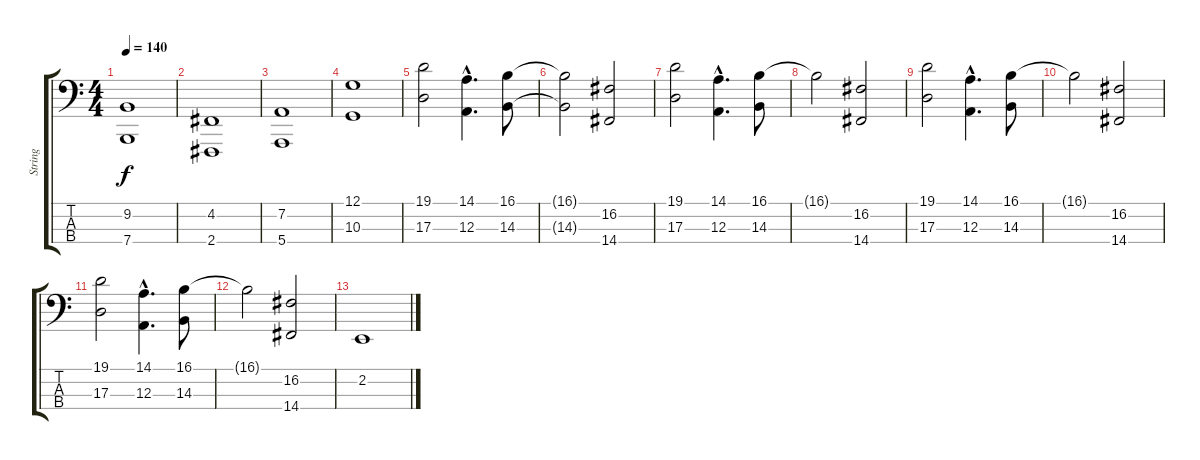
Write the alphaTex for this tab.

\track ("String" "String") {instrument stringensemble2}
\staff {score tabs}
\tuning (G2 D2 A1 E1) {hide}
\ts (4 4)
\tempo 140
\clef f4
\ks c
(9.2 7.4).1{dy f} |
(4.2 2.4).1 |
(7.2 5.4).1 |
(12.1 10.3).1 |
(19.1 17.3).2 (14.1{hac} 12.3{hac}).4{d} (16.1 14.3).8 |
(16.1{t} 14.3{t}).2 (16.2 14.4).2 |
(19.1 17.3).2 (14.1{hac} 12.3{hac}).4{d} (16.1 14.3).8 |
16.1{t}.2 (16.2 14.4).2 |
(19.1 17.3).2 (14.1{hac} 12.3{hac}).4{d} (16.1 14.3).8 |
16.1{t}.2 (16.2 14.4).2 |
(19.1 17.3).2 (14.1{hac} 12.3{hac}).4{d} (16.1 14.3).8 |
16.1{t}.2 (16.2 14.4).2 |
2.2.1
